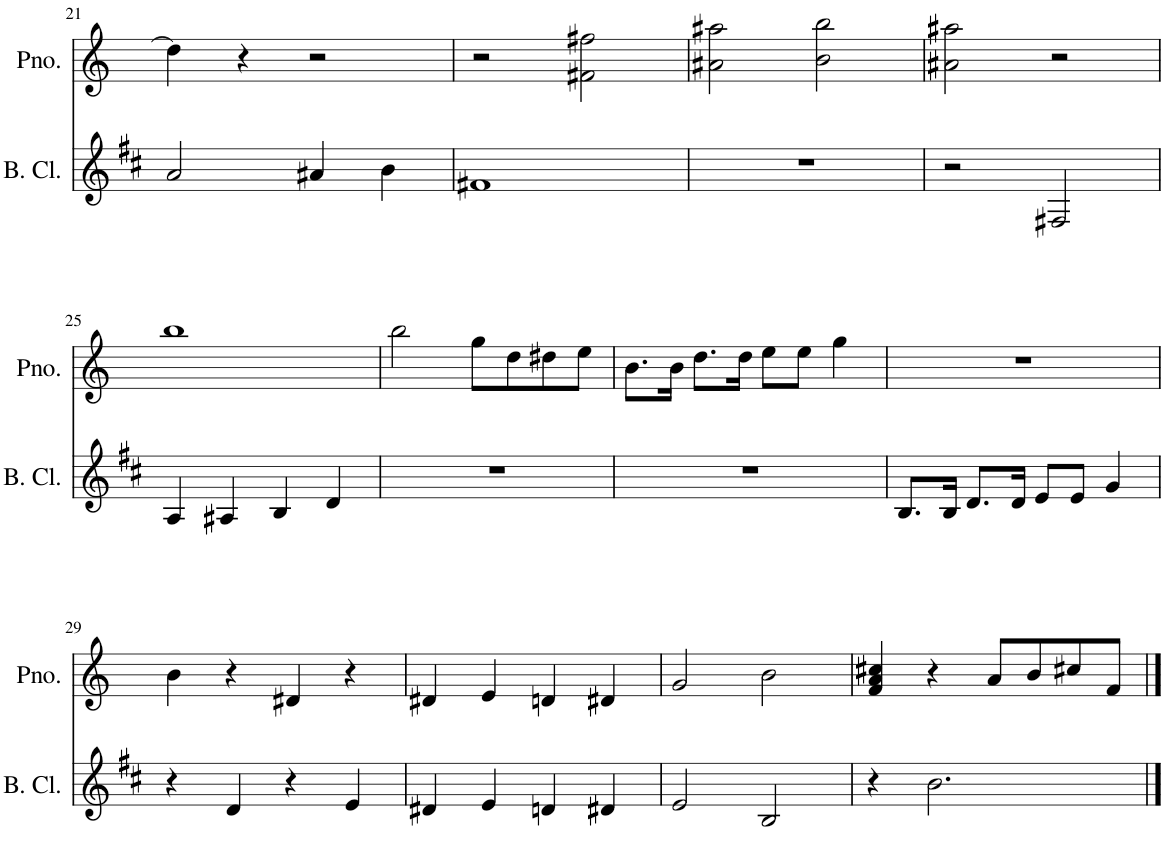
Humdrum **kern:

**kern	**kern
*part2	*part1
*staff2	*staff1
*I"Bass Clarinet	*I"Piano
*I'B. Cl.	*I'Pno.
!!LO:PB:g=z
*clefG2	*clefG2
*Trd8c14	*
*k[f#c#]	*k[]
*M4/4	*M4/4
=21	=21
2a/	4dd\]
.	4r
4a#X/	2r
4b\	.
=22	=22
1f#X	2r
.	2f#X\ 2ff#X\
=23	=23
1r	2a#X\ 2aa#X\
.	2b\ 2bb\
=24	=24
2r	2a#X\ 2aa#X\
2F#X/	2r
!!LO:LB:g=z
=25	=25
4A/	1bb
4A#X/	.
4B/	.
4d/	.
=26	=26
1r	2bb\
.	8gg\L
.	8dd\
.	8dd#X\
.	8ee\J
=27	=27
1r	8.b\L
.	16b\Jk
.	8.dd\L
.	16dd\Jk
.	8ee\L
.	8ee\J
.	4gg\
=28	=28
8.B/L	1r
16B/Jk	.
8.d/L	.
16d/Jk	.
8e/L	.
8e/J	.
4g/	.
!!LO:LB:g=z
=29	=29
4r	4b\
4d/	4r
4r	4d#X/
4e/	4r
=30	=30
4d#X/	4d#X/
4e/	4e/
4dn/	4dn/
4d#X/	4d#X/
=31	=31
2e/	2g/
2B/	2b\
=32	=32
4r	4f/ 4a/ 4cc#X/
2.b\	4r
.	8a/L
.	8b/
.	8cc#X/
.	8f/J
==	==
*-	*-
